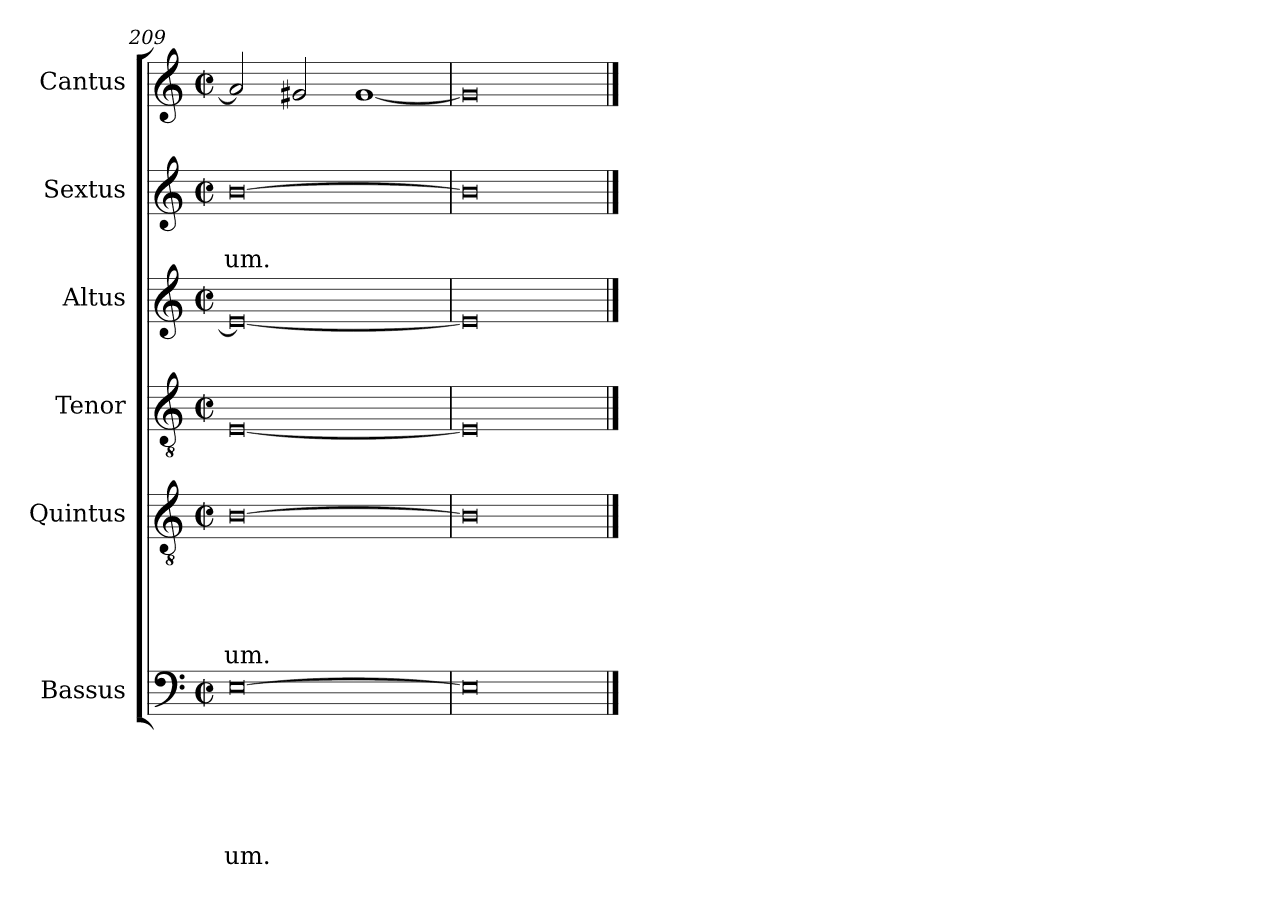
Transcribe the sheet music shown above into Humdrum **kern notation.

**kern	**text	**text	**text	**text	**text	**text	**kern	**text	**text	**text	**text	**text	**kern	**kern	**kern	**text	**text	**kern
*part6	*part6	*part6	*part6	*part6	*part6	*part6	*part5	*part5	*part5	*part5	*part5	*part5	*part4	*part3	*part2	*part2	*part2	*part1
*staff6	*staff6	*staff6	*staff6	*staff6	*staff6	*staff6	*staff5	*staff5	*staff5	*staff5	*staff5	*staff5	*staff4	*staff3	*staff2	*staff2	*staff2	*staff1
*I"Bassus	*	*	*	*	*	*	*I"Quintus	*	*	*	*	*	*I"Tenor	*I"Altus	*I"Sextus	*	*	*I"Cantus
*I'Bassus	*	*	*	*	*	*	*I'Quintus	*	*	*	*	*	*I'Tenor	*I'Altus	*	*	*	*I'Cantus
*clefF4	*	*	*	*	*	*	*clefGv2	*	*	*	*	*	*clefGv2	*clefG2	*clefG2	*	*	*clefG2
*k[]	*	*	*	*	*	*	*k[]	*	*	*	*	*	*k[]	*k[]	*k[]	*	*	*k[]
*C:	*	*	*	*	*	*	*C:	*	*	*	*	*	*C:	*C:	*C:	*	*	*C:
*M2/2	*	*	*	*	*	*	*M2/2	*	*	*	*	*	*M2/2	*M2/2	*M2/2	*	*	*M2/2
*met(c|)	*	*	*	*	*	*	*met(c|)	*	*	*	*	*	*met(c|)	*met(c|)	*met(c|)	*	*	*met(c|)
=209	=209	=209	=209	=209	=209	=209	=209	=209	=209	=209	=209	=209	=209	=209	=209	=209	=209	=209
!	!	!	!	!	!	!LO:LY:b	!	!	!	!	!	!LO:LY:b	!	!	!	!	!LO:LY:b	!
[>0E	.	.	.	.	.	um.	[>0B	.	.	.	.	-um.	[<0E	0e_	[>0b	.	-um.	2a/]
.	.	.	.	.	.	.	.	.	.	.	.	.	.	.	.	.	.	2g#X/
.	.	.	.	.	.	.	.	.	.	.	.	.	.	.	.	.	.	[<1g#
=210	=210	=210	=210	=210	=210	=210	=210	=210	=210	=210	=210	=210	=210	=210	=210	=210	=210	=210
0E]	.	.	.	.	.	.	0B]	.	.	.	.	.	0E]	0e]	0b]	.	.	0g#]
==	==	==	==	==	==	==	==	==	==	==	==	==	==	==	==	==	==	==
*-	*-	*-	*-	*-	*-	*-	*-	*-	*-	*-	*-	*-	*-	*-	*-	*-	*-	*-
